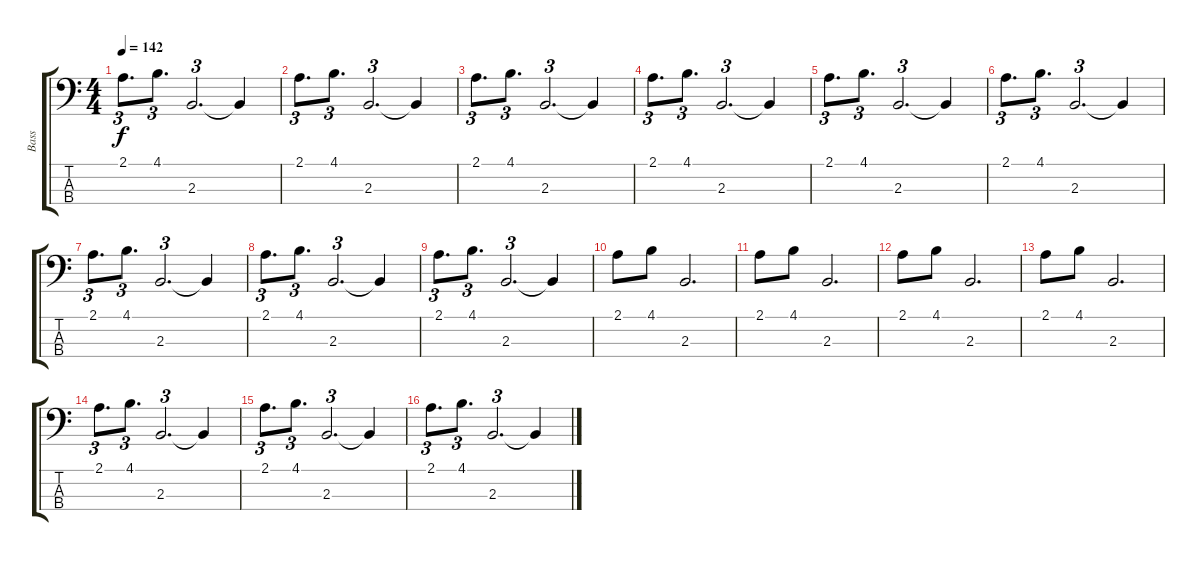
\track ("Bass" "Bass") {instrument electricbassfinger}
\staff {score tabs}
\tuning (G2 D2 A1 E1) {hide}
\ts (4 4)
\tempo 142
\clef f4
\ks c
2.1.8{d tu (3 2) dy f} 4.1.8{d tu (3 2)} 2.3.2{d tu (3 2)} 2.3{t}.4 |
2.1.8{d tu (3 2)} 4.1.8{d tu (3 2)} 2.3.2{d tu (3 2)} 2.3{t}.4 |
2.1.8{d tu (3 2)} 4.1.8{d tu (3 2)} 2.3.2{d tu (3 2)} 2.3{t}.4 |
2.1.8{d tu (3 2)} 4.1.8{d tu (3 2)} 2.3.2{d tu (3 2)} 2.3{t}.4 |
2.1.8{d tu (3 2)} 4.1.8{d tu (3 2)} 2.3.2{d tu (3 2)} 2.3{t}.4 |
2.1.8{d tu (3 2)} 4.1.8{d tu (3 2)} 2.3.2{d tu (3 2)} 2.3{t}.4 |
2.1.8{d tu (3 2)} 4.1.8{d tu (3 2)} 2.3.2{d tu (3 2)} 2.3{t}.4 |
2.1.8{d tu (3 2)} 4.1.8{d tu (3 2)} 2.3.2{d tu (3 2)} 2.3{t}.4 |
2.1.8{d tu (3 2)} 4.1.8{d tu (3 2)} 2.3.2{d tu (3 2)} 2.3{t}.4 |
2.1.8 4.1.8 2.3.2{d} |
2.1.8 4.1.8 2.3.2{d} |
2.1.8 4.1.8 2.3.2{d} |
2.1.8 4.1.8 2.3.2{d} |
2.1.8{d tu (3 2)} 4.1.8{d tu (3 2)} 2.3.2{d tu (3 2)} 2.3{t}.4 |
2.1.8{d tu (3 2)} 4.1.8{d tu (3 2)} 2.3.2{d tu (3 2)} 2.3{t}.4 |
2.1.8{d tu (3 2)} 4.1.8{d tu (3 2)} 2.3.2{d tu (3 2)} 2.3{t}.4
